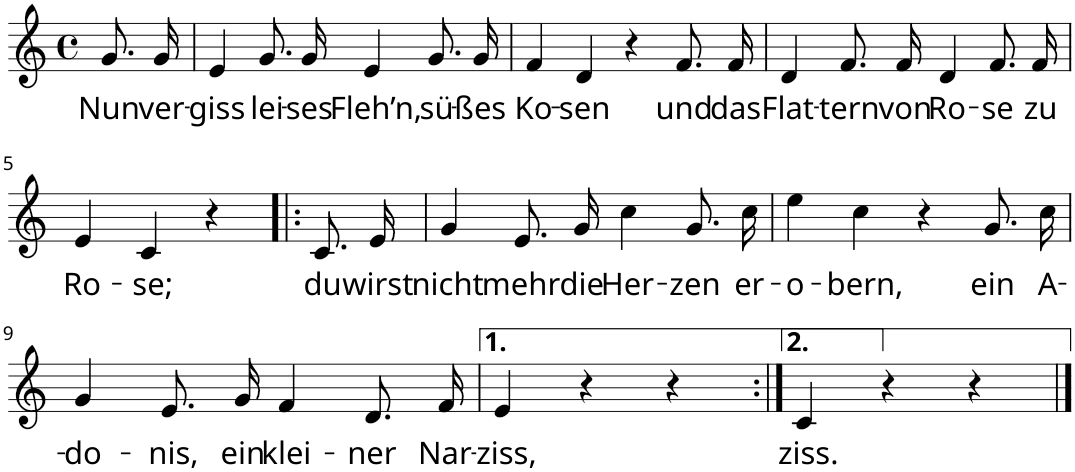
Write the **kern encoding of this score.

**kern	**text
*part1	*part1
*staff1	*staff1
*I"Voice	*
*I'Vo.	*
*clefG2	*
*k[]	*
*M4/4	*
*met(c)	*
=1	=1
!	!LO:LY:b
8.g/L	Nun
!	!LO:LY:b
16g/Jk	ver-
=2	=2
!	!LO:LY:b
4e/	-giss
!	!LO:LY:b
8.g/L	lei-
!	!LO:LY:b
16g/Jk	-ses
!	!LO:LY:b
4e/	Fleh’n,
!	!LO:LY:b
8.g/L	sü-
!	!LO:LY:b
16g/Jk	-ßes
=3	=3
!	!LO:LY:b
4f/	Ko-
!	!LO:LY:b
4d/	-sen
4r	.
!	!LO:LY:b
8.f/L	und
!	!LO:LY:b
16f/Jk	das
=4	=4
!	!LO:LY:b
4d/	Flat-
!	!LO:LY:b
8.f/L	-tern
!	!LO:LY:b
16f/Jk	von
!	!LO:LY:b
4d/	Ro-
!	!LO:LY:b
8.f/L	-se
!	!LO:LY:b
16f/Jk	zu
!!LO:LB:g=z
=5	=5
!	!LO:LY:b
4e/	Ro-
!	!LO:LY:b
4c/	-se;
4r	.
=6!|:	=6!|:
!	!LO:LY:b
8.c/L	du
!	!LO:LY:b
16e/Jk	wirst
=7	=7
!	!LO:LY:b
4g/	nicht
!	!LO:LY:b
8.e/L	mehr
!	!LO:LY:b
16g/Jk	die
!	!LO:LY:b
4cc\	Her-
!	!LO:LY:b
8.g/L	-zen
!	!LO:LY:b
16cc/Jk	er-
=8	=8
!	!LO:LY:b
4ee\	-o-
!	!LO:LY:b
4cc\	-bern,
4r	.
!	!LO:LY:b
8.g/L	ein
!	!LO:LY:b
16cc/Jk	A-
!!LO:LB:g=z
=9	=9
!	!LO:LY:b
4g/	-do-
!	!LO:LY:b
8.e/L	-nis,
!	!LO:LY:b
16g/Jk	ein
!	!LO:LY:b
4f/	klei-
!	!LO:LY:b
8.d/L	-ner
!	!LO:LY:b
16f/Jk	Nar-
=10	=10
!	!LO:LY:b
4e/	-ziss,
4r	.
4r	.
=11:|!	=11:|!
!	!LO:LY:b
4c/	ziss.
4r	.
4r	.
==	==
*-	*-
